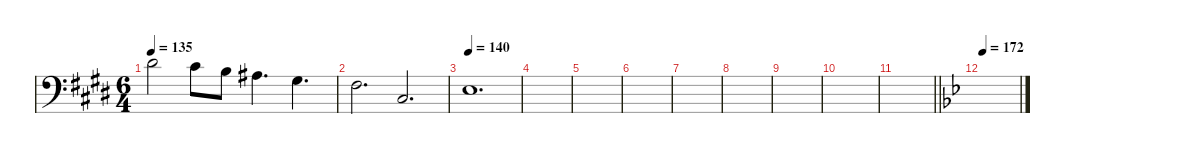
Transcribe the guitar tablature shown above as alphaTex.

\defaultSystemsLayout 4
\hideDynamics
\bracketExtendMode nobrackets
\singleTrackTrackNamePolicy hidden
\multiTrackTrackNamePolicy hidden
\firstSystemTrackNameMode fullname
\firstSystemTrackNameOrientation horizontal
\otherSystemsTrackNameOrientation horizontal
\track ("Bassoon" "bsn.") {instrument bassoon}
\staff {score}
\tuning (E4 B3 G3 D3 A2 E2)
\ts (6 4)
\tempo 135
\clef f4
\ks e
4.2{acc #}.2{dy f beam Down} 2.2{acc #}.8{dy ff beam Down} 0.2{acc forcenatural}.8{beam Down} 3.3{acc #}.4{d beam Down} 1.3{acc #}.4{d beam Down} |
4.4{acc #}.2{d dy f beam Down} 4.5{acc #}.2{d beam Up} |
\tempo 140
2.4{acc forcenatural}.1{d dy mf beam Down} |
|
|
|
|
|
|
|
\barLineRight lightlight
|
\tempo 172
\ks gminor
